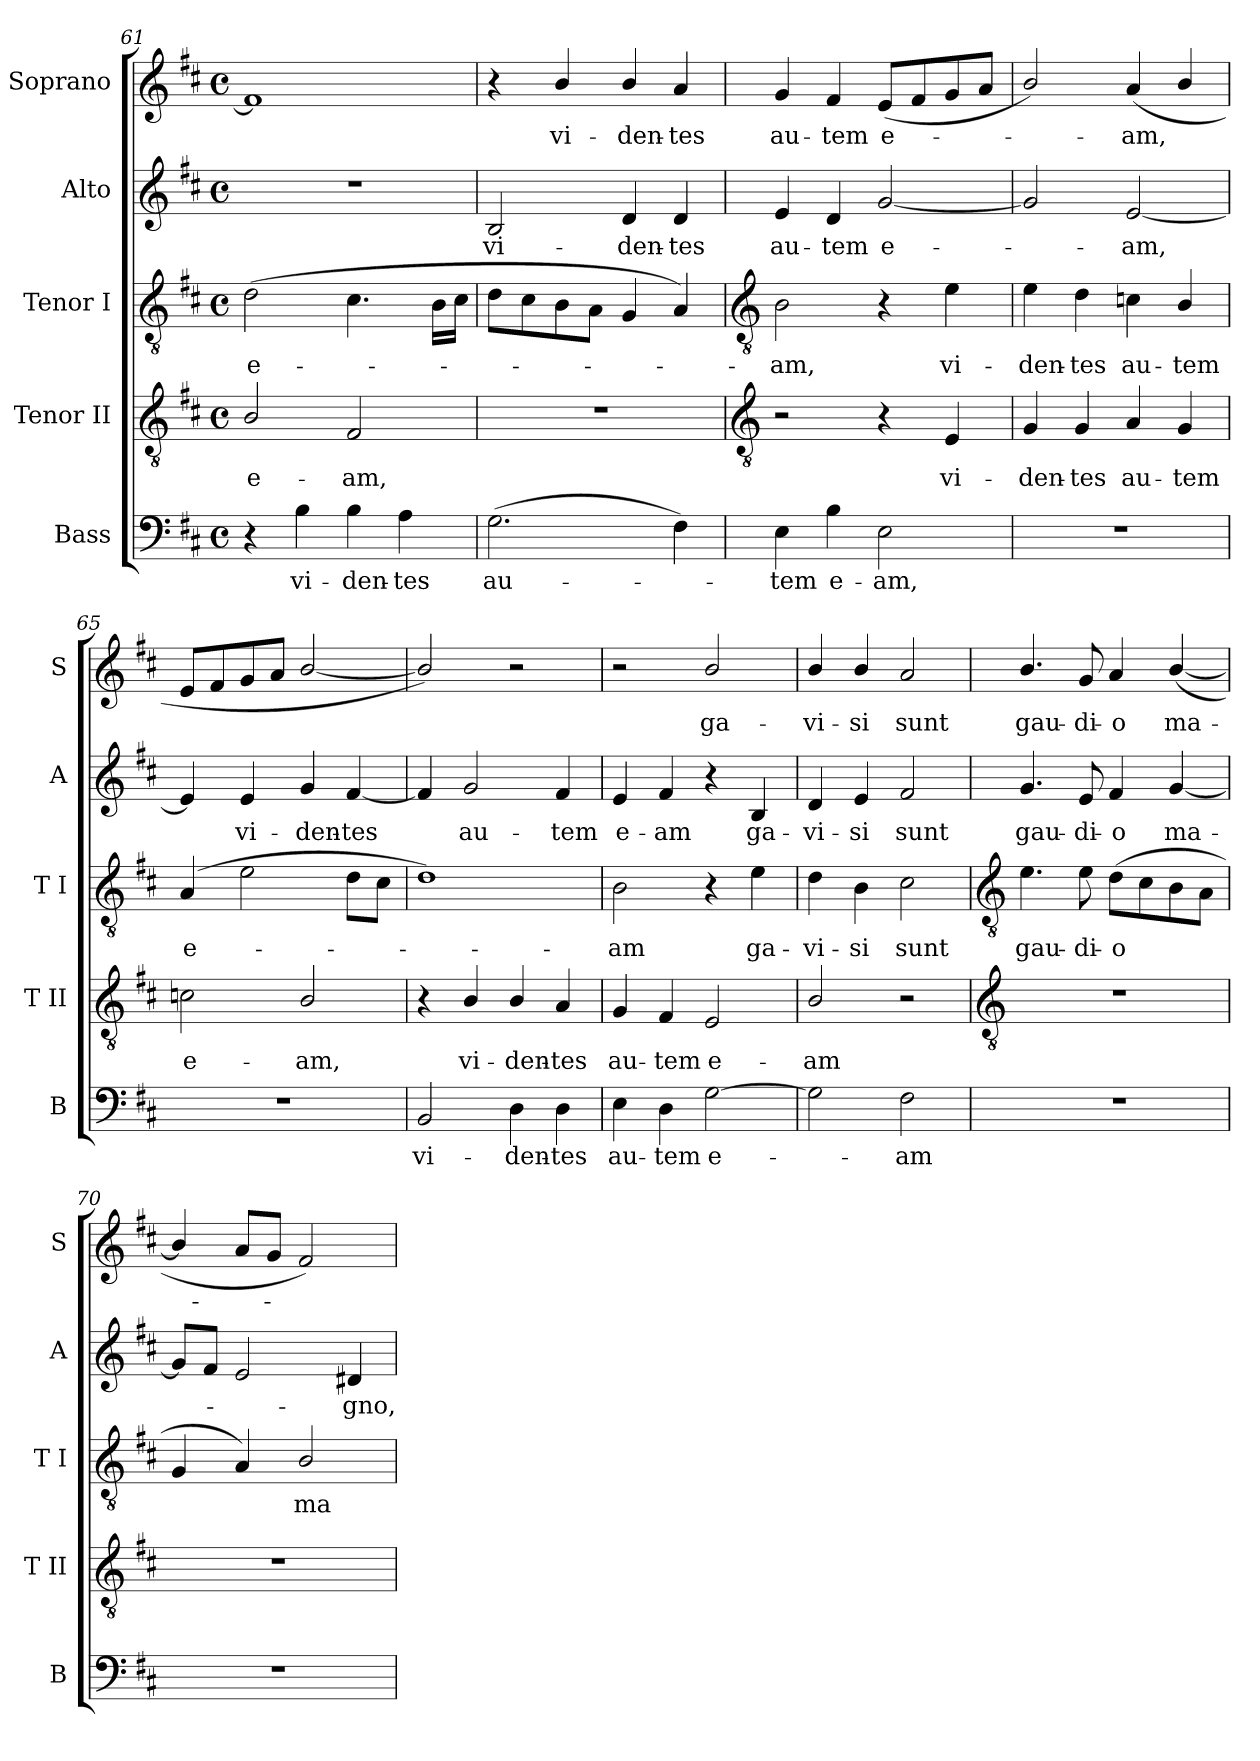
**kern	**text	**kern	**text	**kern	**text	**kern	**text	**kern	**text
*part5	*part5	*part4	*part4	*part3	*part3	*part2	*part2	*part1	*part1
*staff5	*staff5	*staff4	*staff4	*staff3	*staff3	*staff2	*staff2	*staff1	*staff1
*I"Bass	*	*I"Tenor II	*	*I"Tenor I	*	*I"Alto	*	*I"Soprano	*
*I'B	*	*I'T II	*	*I'T I	*	*I'A	*	*I'S	*
*clefF4	*	*clefGv2	*	*clefGv2	*	*clefG2	*	*clefG2	*
*k[f#c#]	*	*k[f#c#]	*	*k[f#c#]	*	*k[f#c#]	*	*k[f#c#]	*
*D:	*	*D:	*	*D:	*	*D:	*	*D:	*
*M4/4	*	*M4/4	*	*M4/4	*	*M4/4	*	*M4/4	*
*met(c)	*	*met(c)	*	*met(c)	*	*met(c)	*	*met(c)	*
=61	=61	=61	=61	=61	=61	=61	=61	=61	=61
!	!	!	!LO:LY:b	!	!LO:LY:b	!	!	!	!
4r	.	2B/	e-	(>2d	e-	1r	.	1f#]	.
!	!LO:LY:b	!	!	!	!	!	!	!	!
4B	vi-	.	.	.	.	.	.	.	.
!	!LO:LY:b	!	!LO:LY:b	!	!	!	!	!	!
4B	-den-	2F#	-am,	4.c#	.	.	.	.	.
!	!LO:LY:b	!	!	!	!	!	!	!	!
4A	-tes	.	.	.	.	.	.	.	.
.	.	.	.	16BLL	.	.	.	.	.
.	.	.	.	16c#JJ	.	.	.	.	.
=62	=62	=62	=62	=62	=62	=62	=62	=62	=62
!	!LO:LY:b	!	!	!	!	!	!LO:LY:b	!	!
(>2.G	au-	1r	.	8dL	.	2B	vi-	4r	.
.	.	.	.	8c#	.	.	.	.	.
!	!	!	!	!	!	!	!	!	!LO:LY:b
.	.	.	.	8B	.	.	.	4b/	vi-
.	.	.	.	8AJ	.	.	.	.	.
!	!	!	!	!	!	!	!LO:LY:b	!	!LO:LY:b
.	.	.	.	4G	.	4d	-den-	4b/	-den-
!	!	!	!	!	!	!	!LO:LY:b	!	!LO:LY:b
4F#)	.	.	.	4A)	.	4d	-tes	4a	-tes
!!LO:LB:g=z
=63	=63	=63	=63	=63	=63	=63	=63	=63	=63
*	*	*clefGv2	*	*clefGv2	*	*	*	*	*
!	!LO:LY:b	!	!	!	!LO:LY:b	!	!LO:LY:b	!	!LO:LY:b
4E	tem	2r	.	2B	am,	4e	au-	4g	au-
!	!LO:LY:b	!	!	!	!	!	!LO:LY:b	!	!LO:LY:b
4B	e-	.	.	.	.	4d	-tem	4f#	-tem
!	!LO:LY:b	!	!	!	!	!	!LO:LY:b	!	!LO:LY:b
2E	-am,	4r	.	4r	.	[2g	e-	(<8eL	e-
.	.	.	.	.	.	.	.	8f#	.
!	!	!	!LO:LY:b	!	!LO:LY:b	!	!	!	!
.	.	4E	vi-	4e	vi-	.	.	8g	.
.	.	.	.	.	.	.	.	8aJ	.
=64	=64	=64	=64	=64	=64	=64	=64	=64	=64
!	!	!	!LO:LY:b	!	!LO:LY:b	!	!	!	!
1r	.	4G	-den-	4e	-den-	2g]	.	2b/)	.
!	!	!	!LO:LY:b	!	!LO:LY:b	!	!	!	!
.	.	4G	-tes	4d	-tes	.	.	.	.
!	!	!	!LO:LY:b	!	!LO:LY:b	!	!LO:LY:b	!	!LO:LY:b
.	.	4A	au-	4cn	au-	[2e	am,	(<4a	am,
!	!	!	!LO:LY:b	!	!LO:LY:b	!	!	!	!
.	.	4G	-tem	4B/	-tem	.	.	4b/	.
=65	=65	=65	=65	=65	=65	=65	=65	=65	=65
!	!	!	!LO:LY:b	!	!LO:LY:b	!	!	!	!
1r	.	2cn	e-	(>4A	e-	4e]	.	8eL	.
.	.	.	.	.	.	.	.	8f#	.
!	!	!	!	!	!	!	!LO:LY:b	!	!
.	.	.	.	2e	.	4e	vi-	8g	.
.	.	.	.	.	.	.	.	8aJ	.
!	!	!	!LO:LY:b	!	!	!	!LO:LY:b	!	!
.	.	2B/	-am,	.	.	4g	-den-	[2b/	.
!	!	!	!	!	!	!	!LO:LY:b	!	!
.	.	.	.	8dL	.	[4f#	-tes	.	.
.	.	.	.	8c#J	.	.	.	.	.
=66	=66	=66	=66	=66	=66	=66	=66	=66	=66
!	!LO:LY:b	!	!	!	!	!	!	!	!
2BB	vi-	4r	.	1d)	.	4f#]	.	2b/])	.
!	!	!	!LO:LY:b	!	!	!	!LO:LY:b	!	!
.	.	4B/	vi-	.	.	2g	au-	.	.
!	!LO:LY:b	!	!LO:LY:b	!	!	!	!	!	!
4D	-den-	4B/	-den-	.	.	.	.	2r	.
!	!LO:LY:b	!	!LO:LY:b	!	!	!	!LO:LY:b	!	!
4D	-tes	4A	-tes	.	.	4f#	-tem	.	.
=67	=67	=67	=67	=67	=67	=67	=67	=67	=67
!	!LO:LY:b	!	!LO:LY:b	!	!LO:LY:b	!	!LO:LY:b	!	!
4E	au-	4G	au-	2B	am	4e	e-	2r	.
!	!LO:LY:b	!	!LO:LY:b	!	!	!	!LO:LY:b	!	!
4D	-tem	4F#	-tem	.	.	4f#	-am	.	.
!	!LO:LY:b	!	!LO:LY:b	!	!	!	!	!	!LO:LY:b
[2G	e-	2E	e-	4r	.	4r	.	2b/	ga-
!	!	!	!	!	!LO:LY:b	!	!LO:LY:b	!	!
.	.	.	.	4e	ga-	4B	ga-	.	.
=68	=68	=68	=68	=68	=68	=68	=68	=68	=68
!	!	!	!LO:LY:b	!	!LO:LY:b	!	!LO:LY:b	!	!LO:LY:b
2G]	.	2B/	-am	4d	-vi-	4d	-vi-	4b/	-vi-
!	!	!	!	!	!LO:LY:b	!	!LO:LY:b	!	!LO:LY:b
.	.	.	.	4B	-si	4e	-si	4b/	-si
!	!LO:LY:b	!	!	!	!LO:LY:b	!	!LO:LY:b	!	!LO:LY:b
2F#	am	2r	.	2c#	sunt	2f#	sunt	2a	sunt
!!LO:LB:g=z
=69	=69	=69	=69	=69	=69	=69	=69	=69	=69
*	*	*clefGv2	*	*clefGv2	*	*	*	*	*
!	!	!	!	!	!LO:LY:b	!	!LO:LY:b	!	!LO:LY:b
1r	.	1r	.	4.e	gau-	4.g	gau-	4.b/	gau-
!	!	!	!	!	!LO:LY:b	!	!LO:LY:b	!	!LO:LY:b
.	.	.	.	8e	-di-	8e	-di-	8g	-di-
!	!	!	!	!	!LO:LY:b	!	!LO:LY:b	!	!LO:LY:b
.	.	.	.	(>8dL	-o	4f#	-o	4a	-o
.	.	.	.	8c#	.	.	.	.	.
!	!	!	!	!	!	!	!LO:LY:b	!	!LO:LY:b
.	.	.	.	8B	.	[4g	ma-	(<[4b/	ma-
.	.	.	.	8AJ	.	.	.	.	.
=70	=70	=70	=70	=70	=70	=70	=70	=70	=70
1r	.	1r	.	4G	.	8gL]	.	4b/]	.
.	.	.	.	.	.	8f#J	.	.	.
.	.	.	.	4A)	.	2e	.	8aL	.
.	.	.	.	.	.	.	.	8gJ	.
!	!	!	!	!	!LO:LY:b	!	!	!	!
.	.	.	.	2B/	ma-	.	.	2f#)	.
!	!	!	!	!	!	!	!LO:LY:b	!	!
.	.	.	.	.	.	4d#X	gno,	.	.
=	=	=	=	=	=	=	=	=	=
*-	*-	*-	*-	*-	*-	*-	*-	*-	*-
